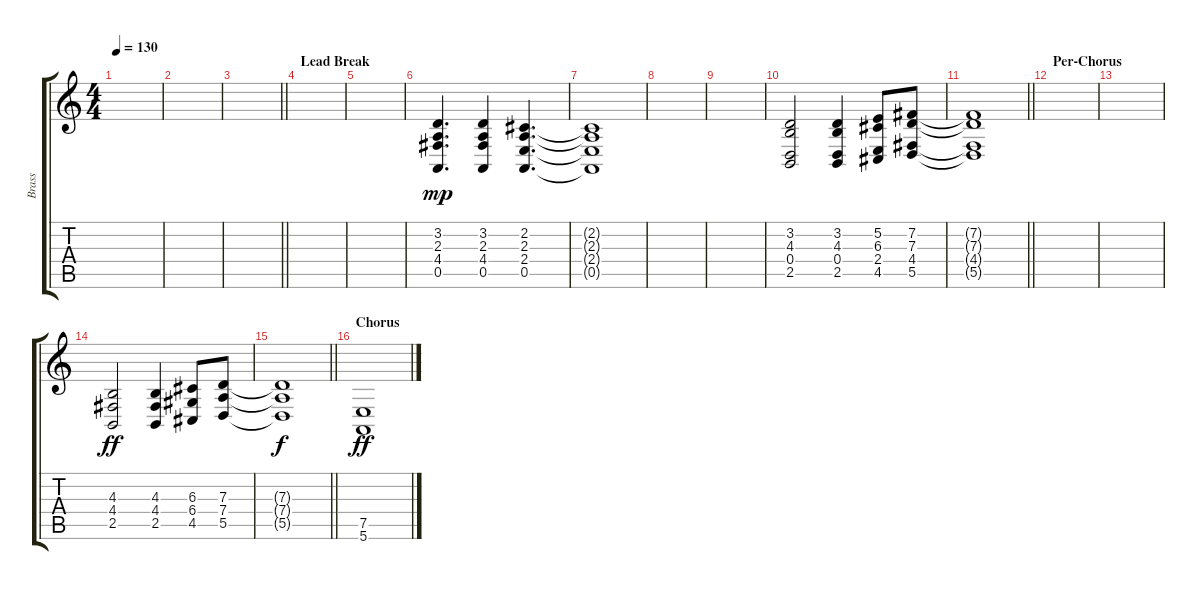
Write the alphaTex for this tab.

\track ("Brass" "Brass") {instrument brasssection}
\staff {score tabs}
\tuning (E4 B3 G3 D3 A2 E2) {hide}
\ts (4 4)
\tempo 130
\clef g2
\ks c
|
|
\barLineRight lightlight
|
\section ("" "Lead Break")
|
|
(3.2 2.3 4.4 0.5).4{d dy mp volume 10 instrument flute} (3.2 2.3 4.4 0.5).4 (2.2 2.3 2.4 0.5).4{d} |
(2.2{t} 2.3{t} 2.4{t} 0.5{t}).1 |
|
|
(3.2 4.3 0.4 2.5).2 (3.2 4.3 0.4 2.5).4 (5.2 6.3 2.4 4.5).8 (7.2 7.3 4.4 5.5).8 |
\barLineRight lightlight
(7.2{t} 7.3{t} 4.4{t} 5.5{t}).1 |
\section ("" "Per-Chorus")
|
|
(4.3 4.4 2.5).2{dy ff volume 13 balance 16 instrument brasssection} (4.3 4.4 2.5).4 (6.3 6.4 4.5).8 (7.3 7.4 5.5).8 |
\barLineRight lightlight
(7.3{t} 7.4{t} 5.5{t}).1{dy f} |
\section ("" "Chorus")
(7.5 5.6).1{dy ff balance 7 instrument synthbrass1}
